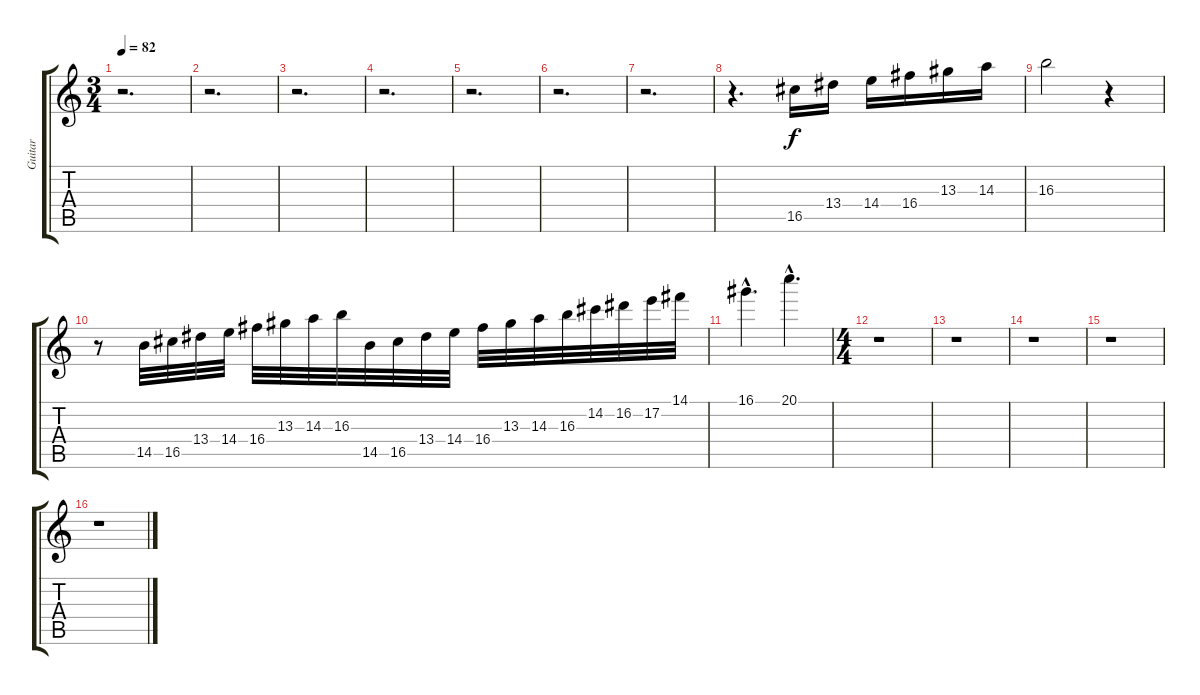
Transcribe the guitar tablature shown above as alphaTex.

\track ("Guitar" "Guitar") {instrument distortionguitar}
\staff {score tabs}
\tuning (E4 B3 G3 D3 A2 E2) {hide}
\ts (3 4)
\tempo 82
\clef g2
\ks c
r.2{d dy f} |
r.2{d} |
r.2{d} |
r.2{d} |
r.2{d} |
r.2{d} |
r.2{d} |
r.4{d} 16.5.16 13.4.16 14.4.16 16.4.16 13.3.16 14.3.16 |
16.3.2 r.4 |
r.8 14.5.32 16.5.32 13.4.32 14.4.32 16.4.32 13.3.32 14.3.32 16.3.32 14.5.32 16.5.32 13.4.32 14.4.32 16.4.32 13.3.32 14.3.32 16.3.32 14.2.32 16.2.32 17.2.32 14.1.32 |
16.1{hac}.4{d} 20.1{hac}.4{d} |
\ts (4 4)
r.1 |
r.1 |
r.1 |
r.1 |
r.1
